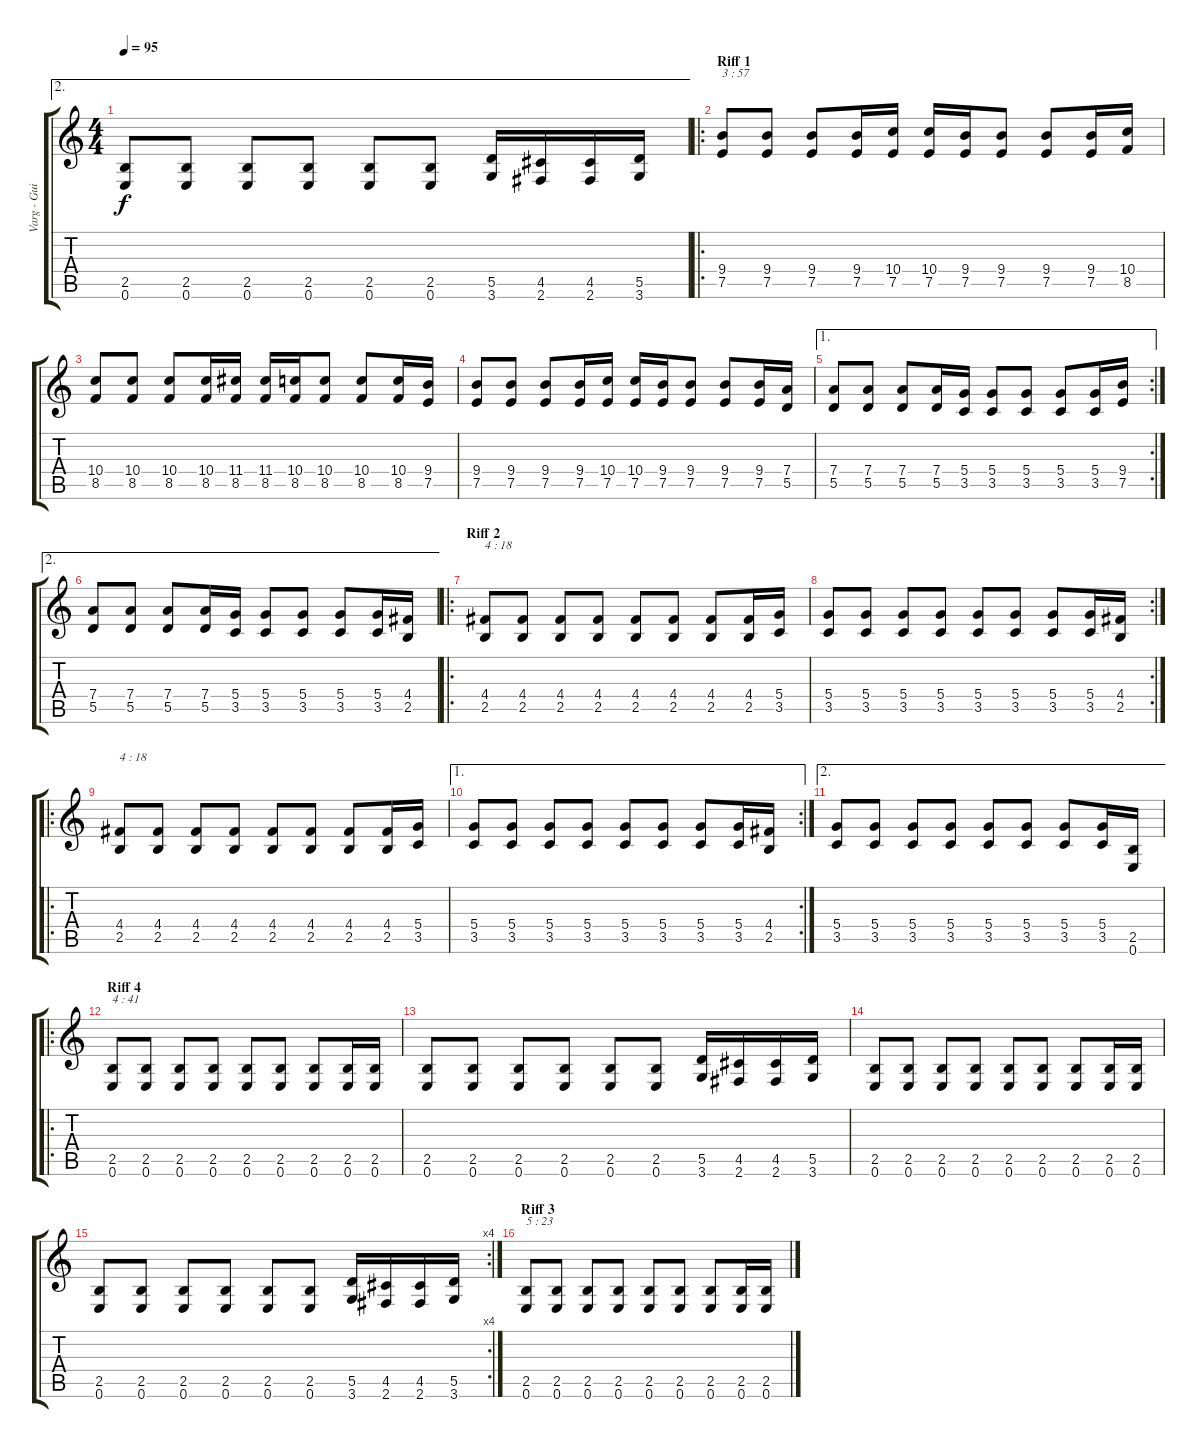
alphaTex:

\track ("Varg - Guitare 1" "Varg - Gui") {instrument distortionguitar}
\staff {score tabs}
\tuning (E4 B3 G3 D3 A2 E2) {hide}
\ae 2
\ts (4 4)
\tempo 95
\clef g2
\ks c
(2.5 0.6).8{dy f} (2.5 0.6).8 (2.5 0.6).8 (2.5 0.6).8 (2.5 0.6).8 (2.5 0.6).8 (5.5 3.6).16 (4.5 2.6).16 (4.5 2.6).16 (5.5 3.6).16 |
\ro
\section ("" "Riff 1")
(9.4 7.5).8{txt "3 : 57"} (9.4 7.5).8 (9.4 7.5).8 (9.4 7.5).16 (10.4 7.5).16 (10.4 7.5).16 (9.4 7.5).16 (9.4 7.5).8 (9.4 7.5).8 (9.4 7.5).16 (10.4 8.5).16 |
(10.4 8.5).8 (10.4 8.5).8 (10.4 8.5).8 (10.4 8.5).16 (11.4 8.5).16 (11.4 8.5).16 (10.4 8.5).16 (10.4 8.5).8 (10.4 8.5).8 (10.4 8.5).16 (9.4 7.5).16 |
(9.4 7.5).8 (9.4 7.5).8 (9.4 7.5).8 (9.4 7.5).16 (10.4 7.5).16 (10.4 7.5).16 (9.4 7.5).16 (9.4 7.5).8 (9.4 7.5).8 (9.4 7.5).16 (7.4 5.5).16 |
\ae 1
\rc 2
(7.4 5.5).8 (7.4 5.5).8 (7.4 5.5).8 (7.4 5.5).16 (5.4 3.5).16 (5.4 3.5).8 (5.4 3.5).8 (5.4 3.5).8 (5.4 3.5).16 (9.4 7.5).16 |
\ae 2
(7.4 5.5).8 (7.4 5.5).8 (7.4 5.5).8 (7.4 5.5).16 (5.4 3.5).16 (5.4 3.5).8 (5.4 3.5).8 (5.4 3.5).8 (5.4 3.5).16 (4.4 2.5).16 |
\ro
\section ("" "Riff 2")
(4.4 2.5).8{txt "4 : 18"} (4.4 2.5).8 (4.4 2.5).8 (4.4 2.5).8 (4.4 2.5).8 (4.4 2.5).8 (4.4 2.5).8 (4.4 2.5).16 (5.4 3.5).16 |
\rc 2
(5.4 3.5).8 (5.4 3.5).8 (5.4 3.5).8 (5.4 3.5).8 (5.4 3.5).8 (5.4 3.5).8 (5.4 3.5).8 (5.4 3.5).16 (4.4 2.5).16 |
\ro
(4.4 2.5).8{txt "4 : 18"} (4.4 2.5).8 (4.4 2.5).8 (4.4 2.5).8 (4.4 2.5).8 (4.4 2.5).8 (4.4 2.5).8 (4.4 2.5).16 (5.4 3.5).16 |
\ae 1
\rc 2
(5.4 3.5).8 (5.4 3.5).8 (5.4 3.5).8 (5.4 3.5).8 (5.4 3.5).8 (5.4 3.5).8 (5.4 3.5).8 (5.4 3.5).16 (4.4 2.5).16 |
\ae 2
(5.4 3.5).8 (5.4 3.5).8 (5.4 3.5).8 (5.4 3.5).8 (5.4 3.5).8 (5.4 3.5).8 (5.4 3.5).8 (5.4 3.5).16 (2.5 0.6).16 |
\ro
\section ("" "Riff 4")
(2.5 0.6).8{txt "4 : 41"} (2.5 0.6).8 (2.5 0.6).8 (2.5 0.6).8 (2.5 0.6).8 (2.5 0.6).8 (2.5 0.6).8 (2.5 0.6).16 (2.5 0.6).16 |
(2.5 0.6).8 (2.5 0.6).8 (2.5 0.6).8 (2.5 0.6).8 (2.5 0.6).8 (2.5 0.6).8 (5.5 3.6).16 (4.5 2.6).16 (4.5 2.6).16 (5.5 3.6).16 |
(2.5 0.6).8 (2.5 0.6).8 (2.5 0.6).8 (2.5 0.6).8 (2.5 0.6).8 (2.5 0.6).8 (2.5 0.6).8 (2.5 0.6).16 (2.5 0.6).16 |
\rc 4
(2.5 0.6).8 (2.5 0.6).8 (2.5 0.6).8 (2.5 0.6).8 (2.5 0.6).8 (2.5 0.6).8 (5.5 3.6).16 (4.5 2.6).16 (4.5 2.6).16 (5.5 3.6).16 |
\section ("" "Riff 3")
(2.5 0.6).8{txt "5 : 23"} (2.5 0.6).8 (2.5 0.6).8 (2.5 0.6).8 (2.5 0.6).8 (2.5 0.6).8 (2.5 0.6).8 (2.5 0.6).16 (2.5 0.6).16
